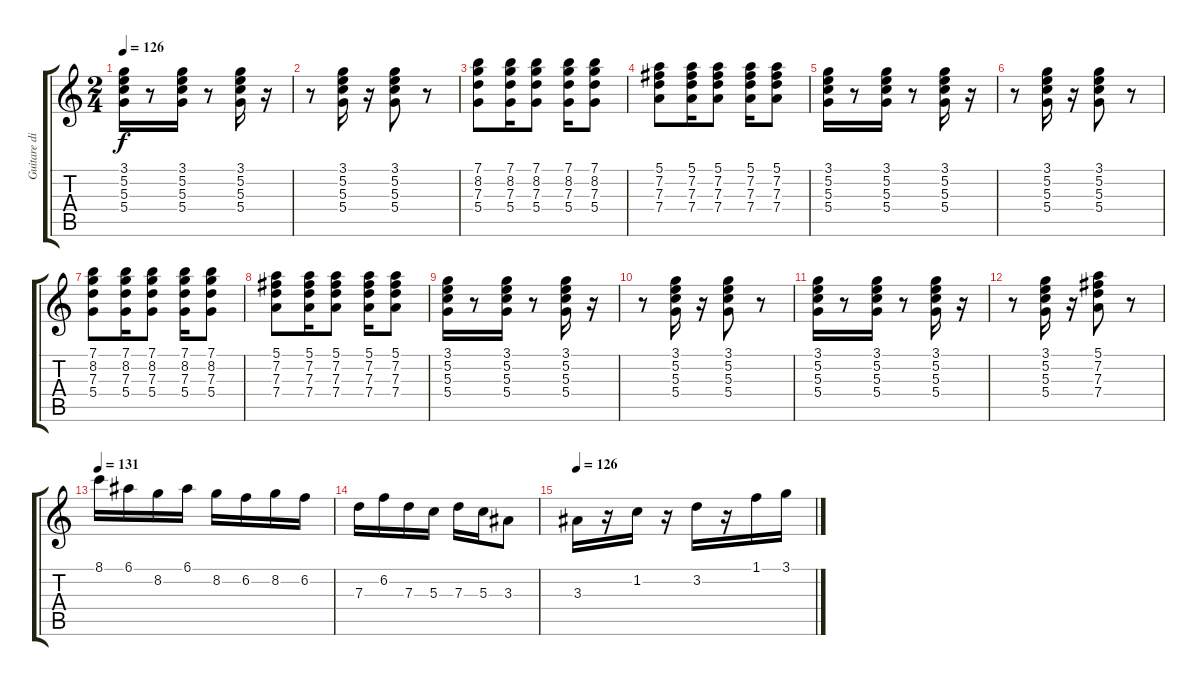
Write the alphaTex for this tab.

\track ("Guitare distortion Joxemi" "Guitare di") {instrument distortionguitar}
\staff {score tabs}
\tuning (E4 B3 G3 D3 A2 E2) {hide}
\ts (2 4)
\tempo 126
\clef g2
\ks c
(3.1 5.2 5.3 5.4).16{dy f} r.8 (3.1 5.2 5.3 5.4).16 r.8 (3.1 5.2 5.3 5.4).16 r.16 |
r.8 (3.1 5.2 5.3 5.4).16 r.16 (3.1 5.2 5.3 5.4).8 r.8 |
(7.1 8.2 7.3 5.4).8 (7.1 8.2 7.3 5.4).16 (7.1 8.2 7.3 5.4).8 (7.1 8.2 7.3 5.4).16 (7.1 8.2 7.3 5.4).8 |
(5.1 7.2 7.3 7.4).8 (5.1 7.2 7.3 7.4).16 (5.1 7.2 7.3 7.4).8 (5.1 7.2 7.3 7.4).16 (5.1 7.2 7.3 7.4).8 |
(3.1 5.2 5.3 5.4).16 r.8 (3.1 5.2 5.3 5.4).16 r.8 (3.1 5.2 5.3 5.4).16 r.16 |
r.8 (3.1 5.2 5.3 5.4).16 r.16 (3.1 5.2 5.3 5.4).8 r.8 |
(7.1 8.2 7.3 5.4).8 (7.1 8.2 7.3 5.4).16 (7.1 8.2 7.3 5.4).8 (7.1 8.2 7.3 5.4).16 (7.1 8.2 7.3 5.4).8 |
(5.1 7.2 7.3 7.4).8 (5.1 7.2 7.3 7.4).16 (5.1 7.2 7.3 7.4).8 (5.1 7.2 7.3 7.4).16 (5.1 7.2 7.3 7.4).8 |
(3.1 5.2 5.3 5.4).16 r.8 (3.1 5.2 5.3 5.4).16 r.8 (3.1 5.2 5.3 5.4).16 r.16 |
r.8 (3.1 5.2 5.3 5.4).16 r.16 (3.1 5.2 5.3 5.4).8 r.8 |
(3.1 5.2 5.3 5.4).16 r.8 (3.1 5.2 5.3 5.4).16 r.8 (3.1 5.2 5.3 5.4).16 r.16 |
r.8 (3.1 5.2 5.3 5.4).16 r.16 (5.1 7.2 7.3 7.4).8 r.8 |
\tempo 131
8.1.16 6.1.16 8.2.16 6.1.16 8.2.16 6.2.16 8.2.16 6.2.16 |
7.3.16 6.2.16 7.3.16 5.3.16 7.3.16 5.3.16 3.3.8 |
\tempo 126
3.3.16 r.16 1.2.16 r.16 3.2.16 r.16 1.1.16 3.1.16
